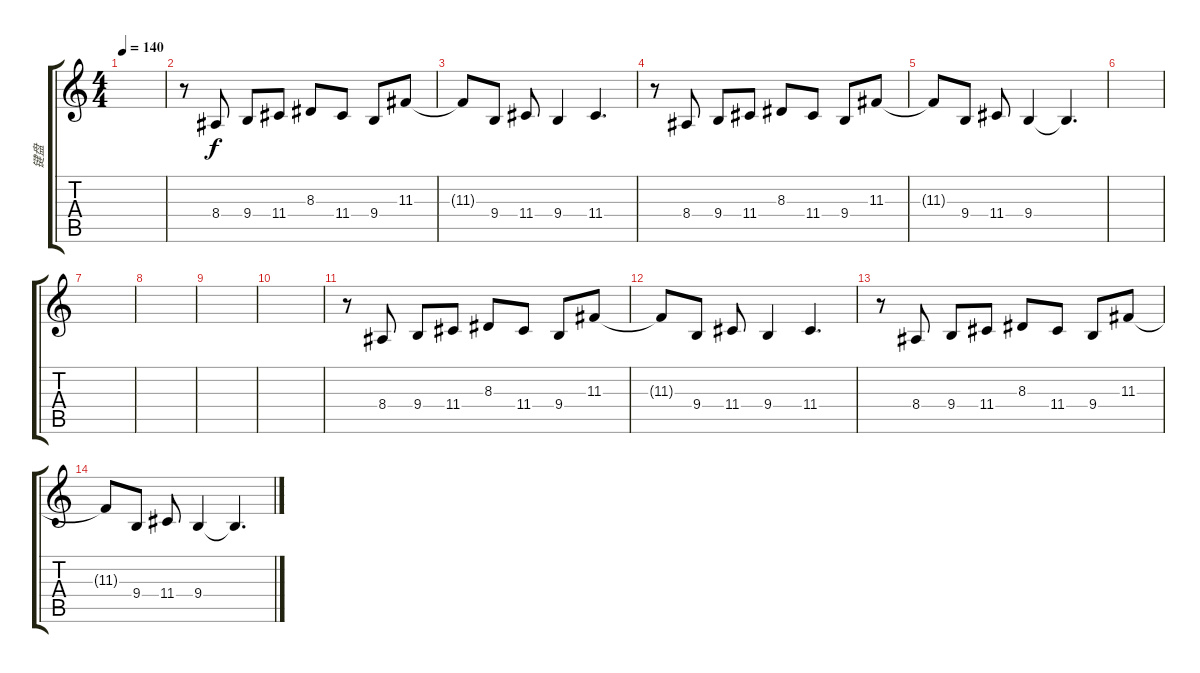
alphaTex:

\track ("键盘" "键盘") {instrument oboe}
\staff {score tabs}
\tuning (E4 B3 G3 D3 A2 E2) {hide}
\ts (4 4)
\tempo 140
\clef g2
\ks c
|
r.8 8.4.8 9.4.8 11.4.8 8.3.8 11.4.8 9.4.8 11.3.8 |
11.3{t}.8 9.4.8 11.4.8 9.4.4 11.4.4{d} |
r.8 8.4.8 9.4.8 11.4.8 8.3.8 11.4.8 9.4.8 11.3.8 |
11.3{t}.8 9.4.8 11.4.8 9.4.4 9.4{t}.4{d} |
|
|
|
|
|
r.8{txt ""} 8.4.8 9.4.8 11.4.8 8.3.8 11.4.8 9.4.8 11.3.8 |
11.3{t}.8 9.4.8 11.4.8 9.4.4 11.4.4{d} |
r.8 8.4.8 9.4.8 11.4.8 8.3.8 11.4.8 9.4.8 11.3.8 |
11.3{t}.8 9.4.8 11.4.8 9.4.4 9.4{t}.4{d}
